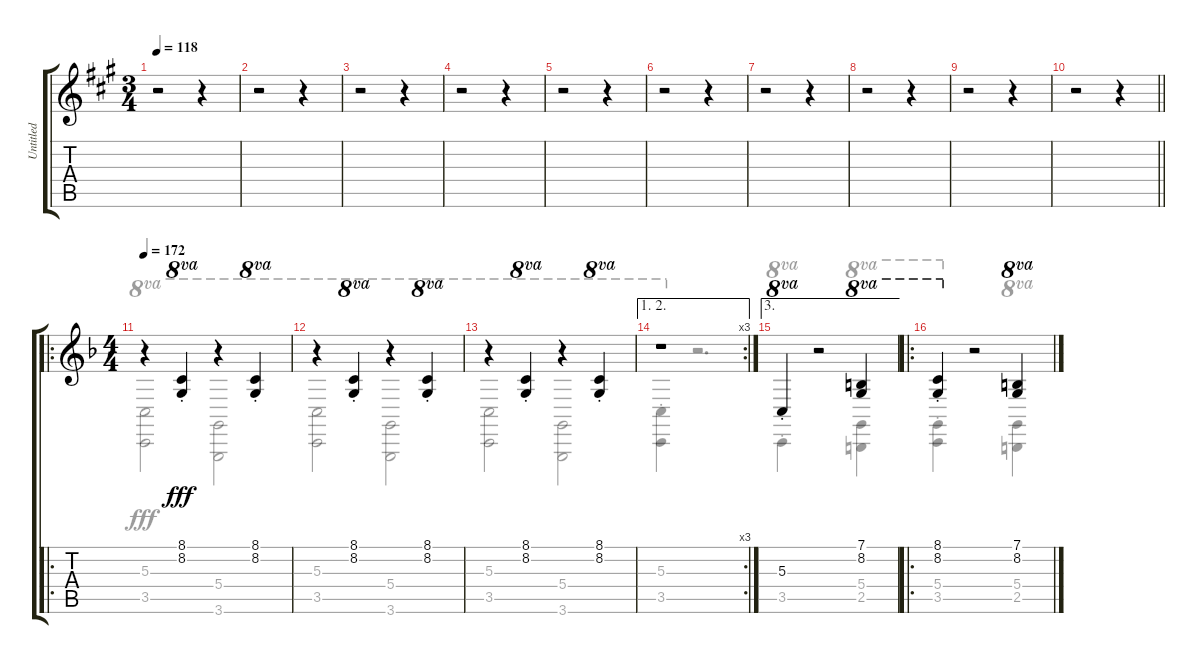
\track ("Untitled" "Untitled") {instrument acousticgrandpiano}
\staff {score tabs}
\tuning (E4 B3 G3 D3 A2 E2) {hide}
\voice
\ts (3 4)
\tempo 118
\clef g2
\ks a
r.2{dy fff} r.4 |
r.2 r.4 |
r.2 r.4 |
r.2 r.4 |
r.2 r.4 |
r.2 r.4 |
r.2 r.4 |
r.2 r.4 |
r.2 r.4 |
\barLineRight lightlight
r.2 r.4 |
\ro
\ts (4 4)
\tempo 172
\ks f
r.4 (8.1{st} 8.2{st}).4{ot 8va} r.4 (8.1{st} 8.2{st}).4{ot 8va} |
r.4 (8.1{st} 8.2{st}).4{ot 8va} r.4 (8.1{st} 8.2{st}).4{ot 8va} |
r.4 (8.1{st} 8.2{st}).4{ot 8va} r.4 (8.1{st} 8.2{st}).4{ot 8va} |
\ae (1 2)
\rc 3
r.1 |
\ae 3
5.3{st}.4{ot 8va} r.2 (7.1 8.2).4{ot 8va} |
\ro
(8.1{st} 8.2{st}).4{ot 8va} r.2 (7.1 8.2).4{ot 8va}
\voice
\clef g2
\ottava regular
\simile none
\ks a
|
|
|
|
|
|
|
|
|
\barLineRight lightlight
|
\ks f
(5.3 3.5).2{ot 8va} (5.4 3.6).2{ot 8va} |
(5.3 3.5).2{ot 8va} (5.4 3.6).2{ot 8va} |
(5.3 3.5).2{ot 8va} (5.4 3.6).2{ot 8va} |
(5.3{st} 3.5{st}).4{ot 8va} r.2{d} |
3.5{st}.4{ot 8va} r.2 (5.4 2.5).4{ot 8va} |
(5.4{st} 3.5{st}).4{ot 8va} r.2 (5.4 2.5).4{ot 8va}
